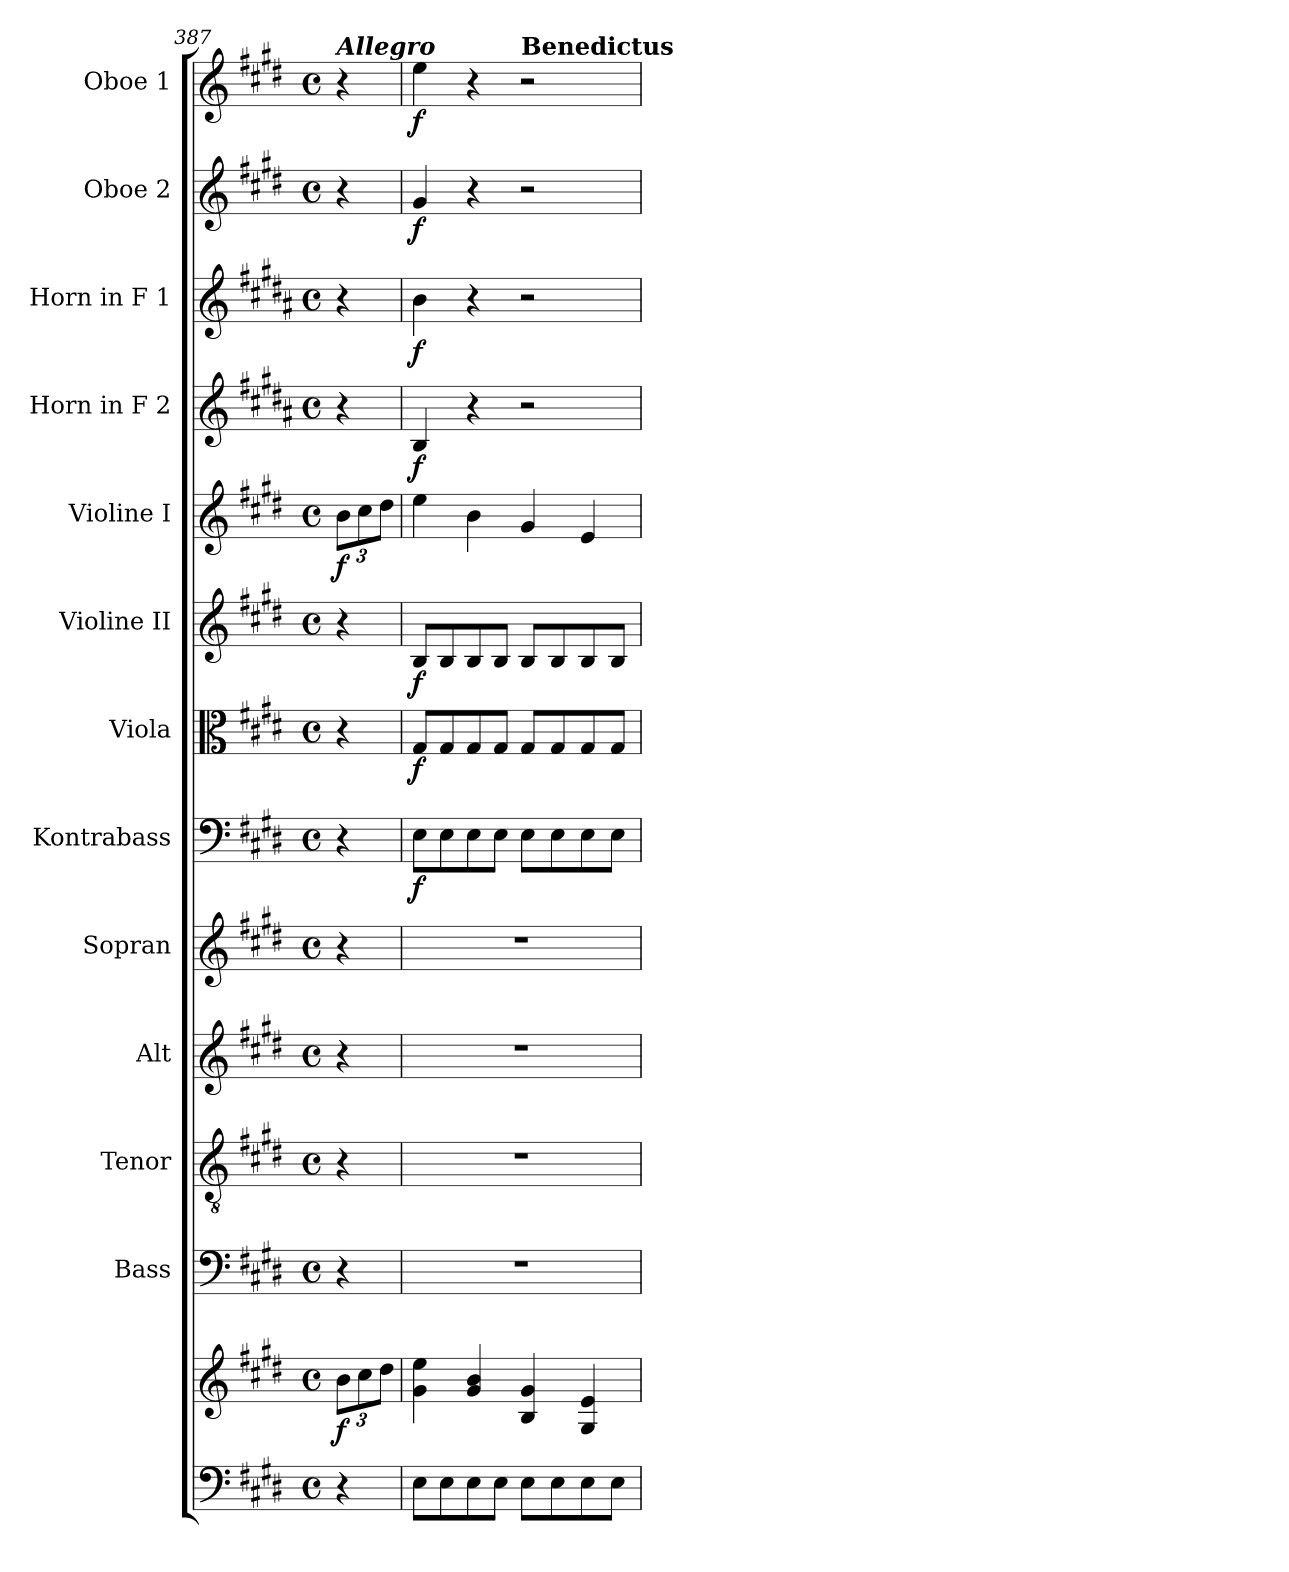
**kern	**kern	**dynam	**kern	**kern	**kern	**kern	**kern	**dynam	**kern	**dynam	**kern	**dynam	**kern	**dynam	**kern	**dynam	**kern	**dynam	**kern	**dynam	**kern	**dynam
*part13	*part13	*part13	*part12	*part11	*part10	*part9	*part8	*part8	*part7	*part7	*part6	*part6	*part5	*part5	*part4	*part4	*part3	*part3	*part2	*part2	*part1	*part1
*staff14	*staff13	*staff13/14	*staff12	*staff11	*staff10	*staff9	*staff8	*staff8	*staff7	*staff7	*staff6	*staff6	*staff5	*staff5	*staff4	*staff4	*staff3	*staff3	*staff2	*staff2	*staff1	*staff1
*	*	*	*I"Bass	*I"Tenor	*I"Alt	*I"Sopran	*I"Kontrabass	*	*I"Viola	*	*I"Violine II	*	*I"Violine I	*	*I"Horn in F 2	*	*I"Horn in F 1	*	*I"Oboe 2	*	*I"Oboe 1	*
*	*	*	*I'B.	*I'T.	*I'A.	*I'S.	*I'Kb.	*	*I'Vla.	*	*I'Vl. II	*	*I'Vl. I	*	*	*	*	*	*I'Ob.. 2	*	*I'Ob. 1	*
!!LO:PB:g=z
*clefF4	*clefG2	*	*clefF4	*clefGv2	*clefG2	*clefG2	*clefF4	*	*clefC3	*	*clefG2	*	*clefG2	*	*clefG2	*	*clefG2	*	*clefG2	*	*clefG2	*
*	*	*	*	*	*	*	*ITrd7c12	*	*	*	*	*	*	*	*ITrd4c7	*	*ITrd4c7	*	*	*	*	*
*k[f#c#g#d#]	*k[f#c#g#d#]	*	*k[f#c#g#d#]	*k[f#c#g#d#]	*k[f#c#g#d#]	*k[f#c#g#d#]	*k[f#c#g#d#]	*	*k[f#c#g#d#]	*	*k[f#c#g#d#]	*	*k[f#c#g#d#]	*	*k[f#c#g#d#]	*	*k[f#c#g#d#]	*	*k[f#c#g#d#]	*	*k[f#c#g#d#]	*
*E:	*E:	*	*E:	*E:	*E:	*E:	*E:	*	*E:	*	*E:	*	*E:	*	*E:	*	*E:	*	*E:	*	*E:	*
*M4/4	*M4/4	*	*M4/4	*M4/4	*M4/4	*M4/4	*M4/4	*	*M4/4	*	*M4/4	*	*M4/4	*	*M4/4	*	*M4/4	*	*M4/4	*	*M4/4	*
*met(c)	*met(c)	*	*met(c)	*met(c)	*met(c)	*met(c)	*met(c)	*	*met(c)	*	*met(c)	*	*met(c)	*	*met(c)	*	*met(c)	*	*met(c)	*	*met(c)	*
=387	=387	=387	=387	=387	=387	=387	=387	=387	=387	=387	=387	=387	=387	=387	=387	=387	=387	=387	=387	=387	=387	=387
!	!	!	!	!	!	!	!	!	!	!	!	!	!	!	!	!	!	!	!	!	!LO:TX:a:Bi:t=Allegro	!
!	!	!LO:DY:b	!	!	!	!	!	!	!	!	!	!	!	!LO:DY:b	!	!	!	!	!	!	!	!
4r	12b\L	f	4r	4r	4r	4r	4r	.	4r	.	4r	.	12b\L	f	4r	.	4r	.	4r	.	4r	.
.	12cc#\	.	.	.	.	.	.	.	.	.	.	.	12cc#\	.	.	.	.	.	.	.	.	.
.	12dd#\J	.	.	.	.	.	.	.	.	.	.	.	12dd#\J	.	.	.	.	.	.	.	.	.
=388	=388	=388	=388	=388	=388	=388	=388	=388	=388	=388	=388	=388	=388	=388	=388	=388	=388	=388	=388	=388	=388	=388
!	!	!	!	!	!	!	!	!LO:DY:b	!	!LO:DY:b	!	!LO:DY:b	!	!	!	!LO:DY:b	!	!LO:DY:b	!	!LO:DY:b	!	!LO:DY:b
8E\L	4g#\ 4ee\	.	1r	1r	1r	1r	8EE\L	f	8G#/L	f	8B/L	f	4ee\	.	4E/	f	4e\	f	4g#/	f	4ee\	f
8E\	.	.	.	.	.	.	8EE\	.	8G#/	.	8B/	.	.	.	.	.	.	.	.	.	.	.
8E\	4g#/ 4b/	.	.	.	.	.	8EE\	.	8G#/	.	8B/	.	4b\	.	4r	.	4r	.	4r	.	4r	.
8E\J	.	.	.	.	.	.	8EE\J	.	8G#/J	.	8B/J	.	.	.	.	.	.	.	.	.	.	.
!	!	!	!	!	!	!	!	!	!	!	!	!	!	!	!	!	!	!	!	!	!LO:TX:a:B:t=Benedictus	!
8E\L	4B/ 4g#/	.	.	.	.	.	8EE\L	.	8G#/L	.	8B/L	.	4g#/	.	2r	.	2r	.	2r	.	2r	.
8E\	.	.	.	.	.	.	8EE\	.	8G#/	.	8B/	.	.	.	.	.	.	.	.	.	.	.
8E\	4G#/ 4e/	.	.	.	.	.	8EE\	.	8G#/	.	8B/	.	4e/	.	.	.	.	.	.	.	.	.
8E\J	.	.	.	.	.	.	8EE\J	.	8G#/J	.	8B/J	.	.	.	.	.	.	.	.	.	.	.
=	=	=	=	=	=	=	=	=	=	=	=	=	=	=	=	=	=	=	=	=	=	=
*-	*-	*-	*-	*-	*-	*-	*-	*-	*-	*-	*-	*-	*-	*-	*-	*-	*-	*-	*-	*-	*-	*-
